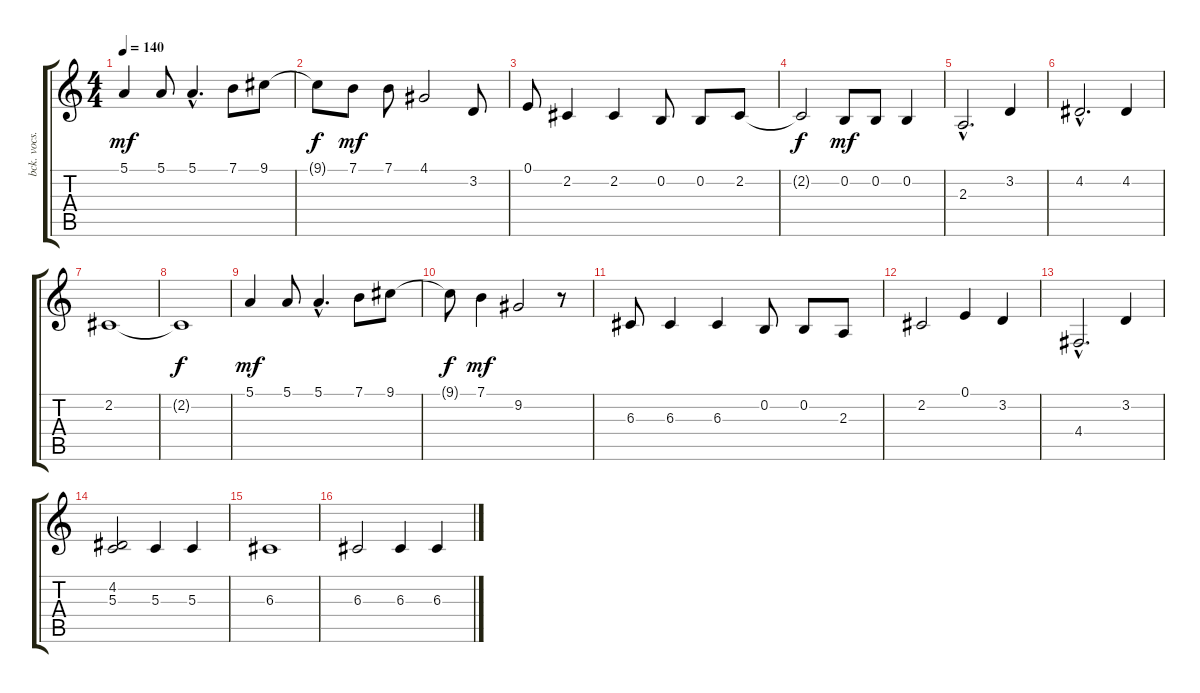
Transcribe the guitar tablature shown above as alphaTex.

\track ("bck. vocs." "bck. vocs.") {instrument panflute}
\staff {score tabs}
\tuning (E4 B3 G3 D3 A2 E2) {hide}
\ts (4 4)
\tempo 140
\clef g2
\ks c
5.1.4{dy mf} 5.1.8 5.1{hac}.4{d} 7.1.8 9.1.8 |
9.1{t}.8{dy f} 7.1.8{dy mf} 7.1.8 4.1.2 3.2.8 |
0.1.8 2.2.4 2.2.4 0.2.8 0.2.8 2.2.8 |
2.2{t}.2{dy f} 0.2.8{dy mf} 0.2.8 0.2.4 |
2.3{hac}.2{d} 3.2.4 |
4.2{hac}.2{d} 4.2.4 |
2.2.1 |
2.2{t}.1{dy f} |
5.1.4{dy mf} 5.1.8 5.1{hac}.4{d} 7.1.8 9.1.8 |
9.1{t}.8{dy f} 7.1.4{dy mf} 9.2.2 r.8 |
6.3.8 6.3.4 6.3.4 0.2.8 0.2.8 2.3.8 |
2.2.2 0.1.4 3.2.4 |
4.4{hac}.2{d} 3.2.4 |
(4.2 5.3).2 5.3.4 5.3.4 |
6.3.1 |
6.3.2 6.3.4 6.3.4
